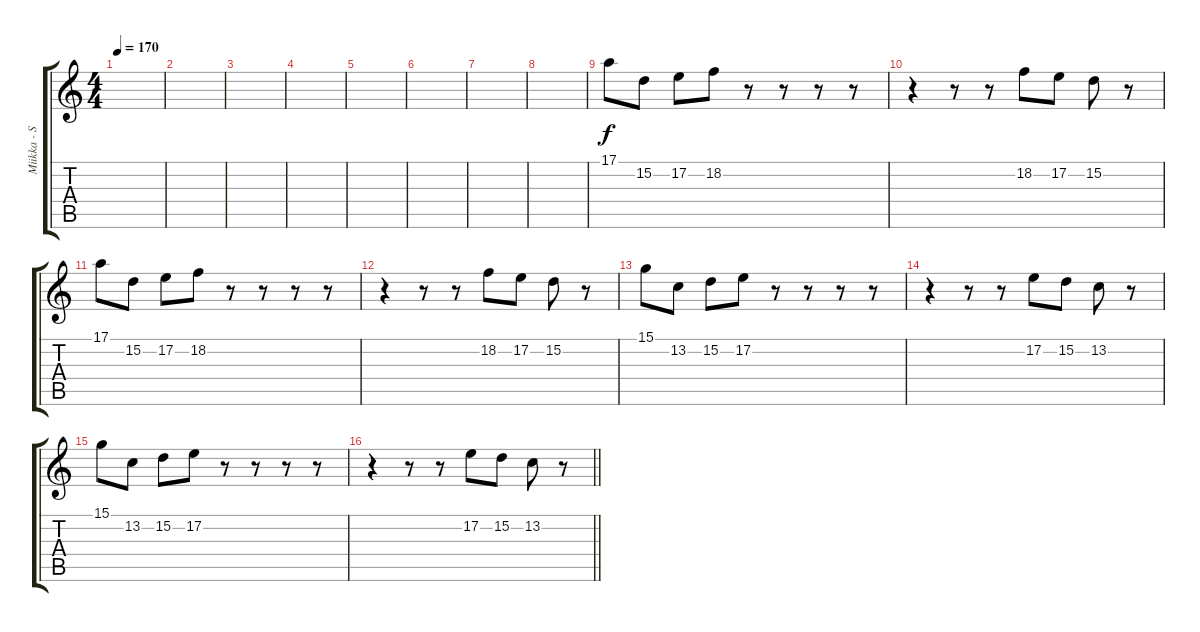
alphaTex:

\track ("Miikka - Synth" "Miikka - S") {instrument lead1square}
\staff {score tabs}
\tuning (E4 B3 G3 D3 A2 D2) {hide}
\ts (4 4)
\tempo 170
\clef g2
\ks c
|
|
|
|
|
|
|
|
17.1.8 15.2.8 17.2.8 18.2.8 r.8 r.8 r.8 r.8 |
r.4 r.8 r.8 18.2.8 17.2.8 15.2.8 r.8 |
17.1.8 15.2.8 17.2.8 18.2.8 r.8 r.8 r.8 r.8 |
r.4 r.8 r.8 18.2.8 17.2.8 15.2.8 r.8 |
15.1.8 13.2.8 15.2.8 17.2.8 r.8 r.8 r.8 r.8 |
r.4 r.8 r.8 17.2.8 15.2.8 13.2.8 r.8 |
15.1.8 13.2.8 15.2.8 17.2.8 r.8 r.8 r.8 r.8 |
\barLineRight lightlight
r.4 r.8 r.8 17.2.8 15.2.8 13.2.8 r.8
